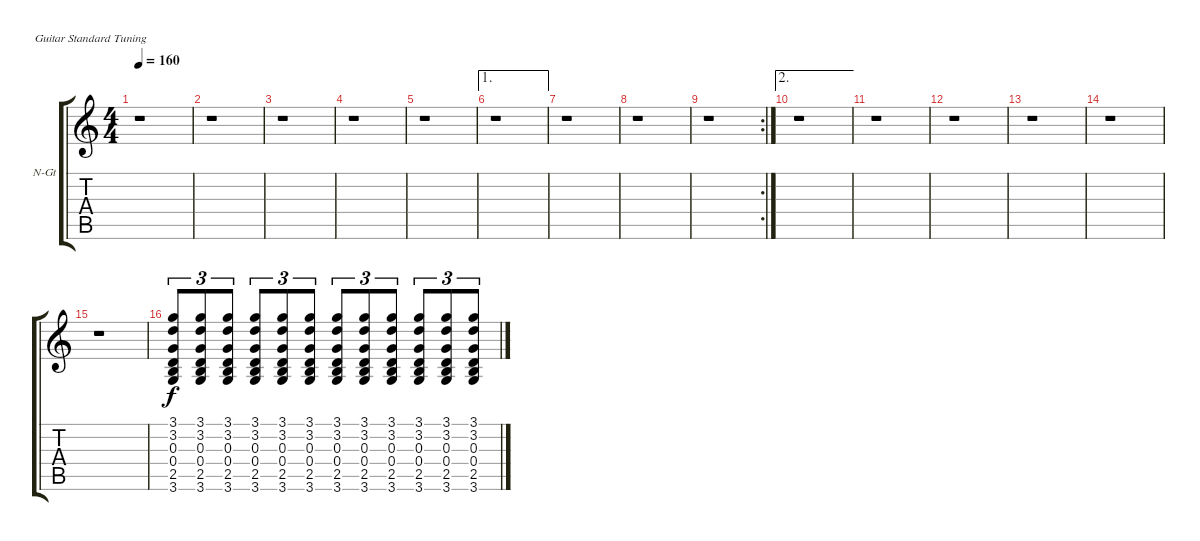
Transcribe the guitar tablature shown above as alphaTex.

\bracketExtendMode groupsimilarinstruments
\firstSystemTrackNameOrientation horizontal
\otherSystemsTrackNameOrientation horizontal
\track ("Classic Guitar" "N-Gt") {instrument acousticguitarnylon}
\staff {score tabs}
\tuning (E4 B3 G3 D3 A2 E2)
\ts (4 4)
\tempo 160
\clef g2
\ks c
r.1{dy f} |
r.1 |
r.1 |
r.1 |
r.1 |
\ae 1
r.1 |
r.1 |
r.1 |
\rc 2
r.1 |
\ae 2
r.1 |
r.1 |
r.1 |
r.1 |
r.1 |
r.1 |
(3.1 3.2 0.3 0.4 2.5 3.6).8{tu (3 2)} (3.1 3.2 0.3 0.4 2.5 3.6).8{tu (3 2)} (3.1 3.2 0.3 0.4 2.5 3.6).8{tu (3 2)} (3.1 3.2 0.3 0.4 2.5 3.6).8{tu (3 2)} (3.1 3.2 0.3 0.4 2.5 3.6).8{tu (3 2)} (3.1 3.2 0.3 0.4 2.5 3.6).8{tu (3 2)} (3.1 3.2 0.3 0.4 2.5 3.6).8{tu (3 2)} (3.1 3.2 0.3 0.4 2.5 3.6).8{tu (3 2)} (3.1 3.2 0.3 0.4 2.5 3.6).8{tu (3 2)} (3.1 3.2 0.3 0.4 2.5 3.6).8{tu (3 2)} (3.1 3.2 0.3 0.4 2.5 3.6).8{tu (3 2)} (3.1 3.2 0.3 0.4 2.5 3.6).8{tu (3 2)}
